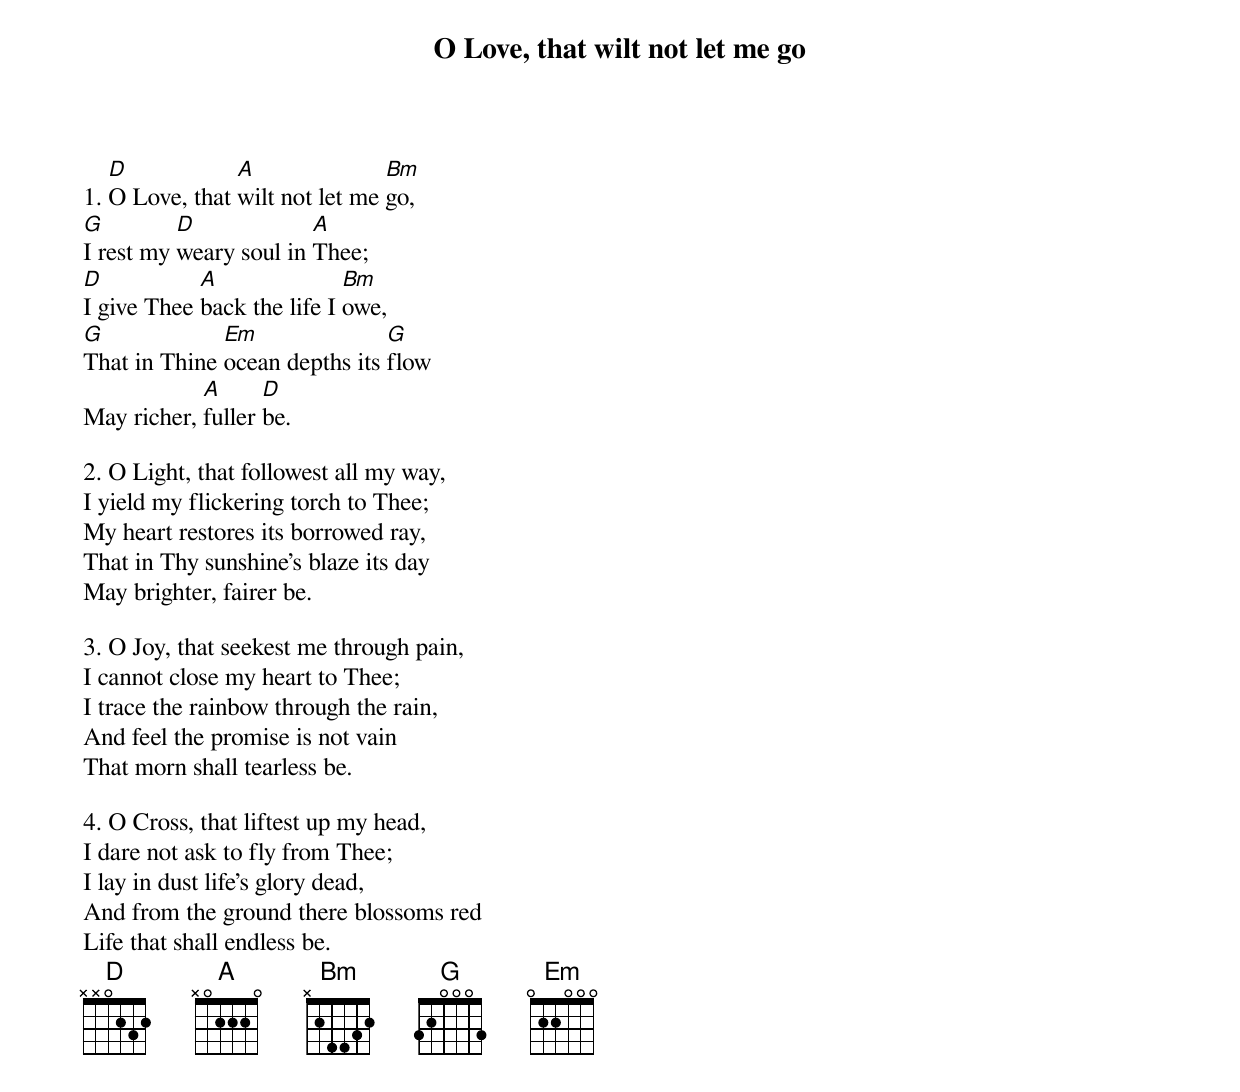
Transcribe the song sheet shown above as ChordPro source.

{t:O Love, that wilt not let me go}

1. [D]O Love, that [A]wilt not let me [Bm]go,
[G]I rest my [D]weary soul in [A]Thee;
[D]I give Thee [A]back the life I [Bm]owe,
[G]That in Thine [Em]ocean depths its [G]flow
May richer, [A]fuller [D]be.

2. O Light, that followest all my way,
I yield my flickering torch to Thee;
My heart restores its borrowed ray,
That in Thy sunshine's blaze its day
May brighter, fairer be.

3. O Joy, that seekest me through pain,
I cannot close my heart to Thee;
I trace the rainbow through the rain,
And feel the promise is not vain
That morn shall tearless be.

4. O Cross, that liftest up my head,
I dare not ask to fly from Thee;
I lay in dust life's glory dead,
And from the ground there blossoms red
Life that shall endless be.
